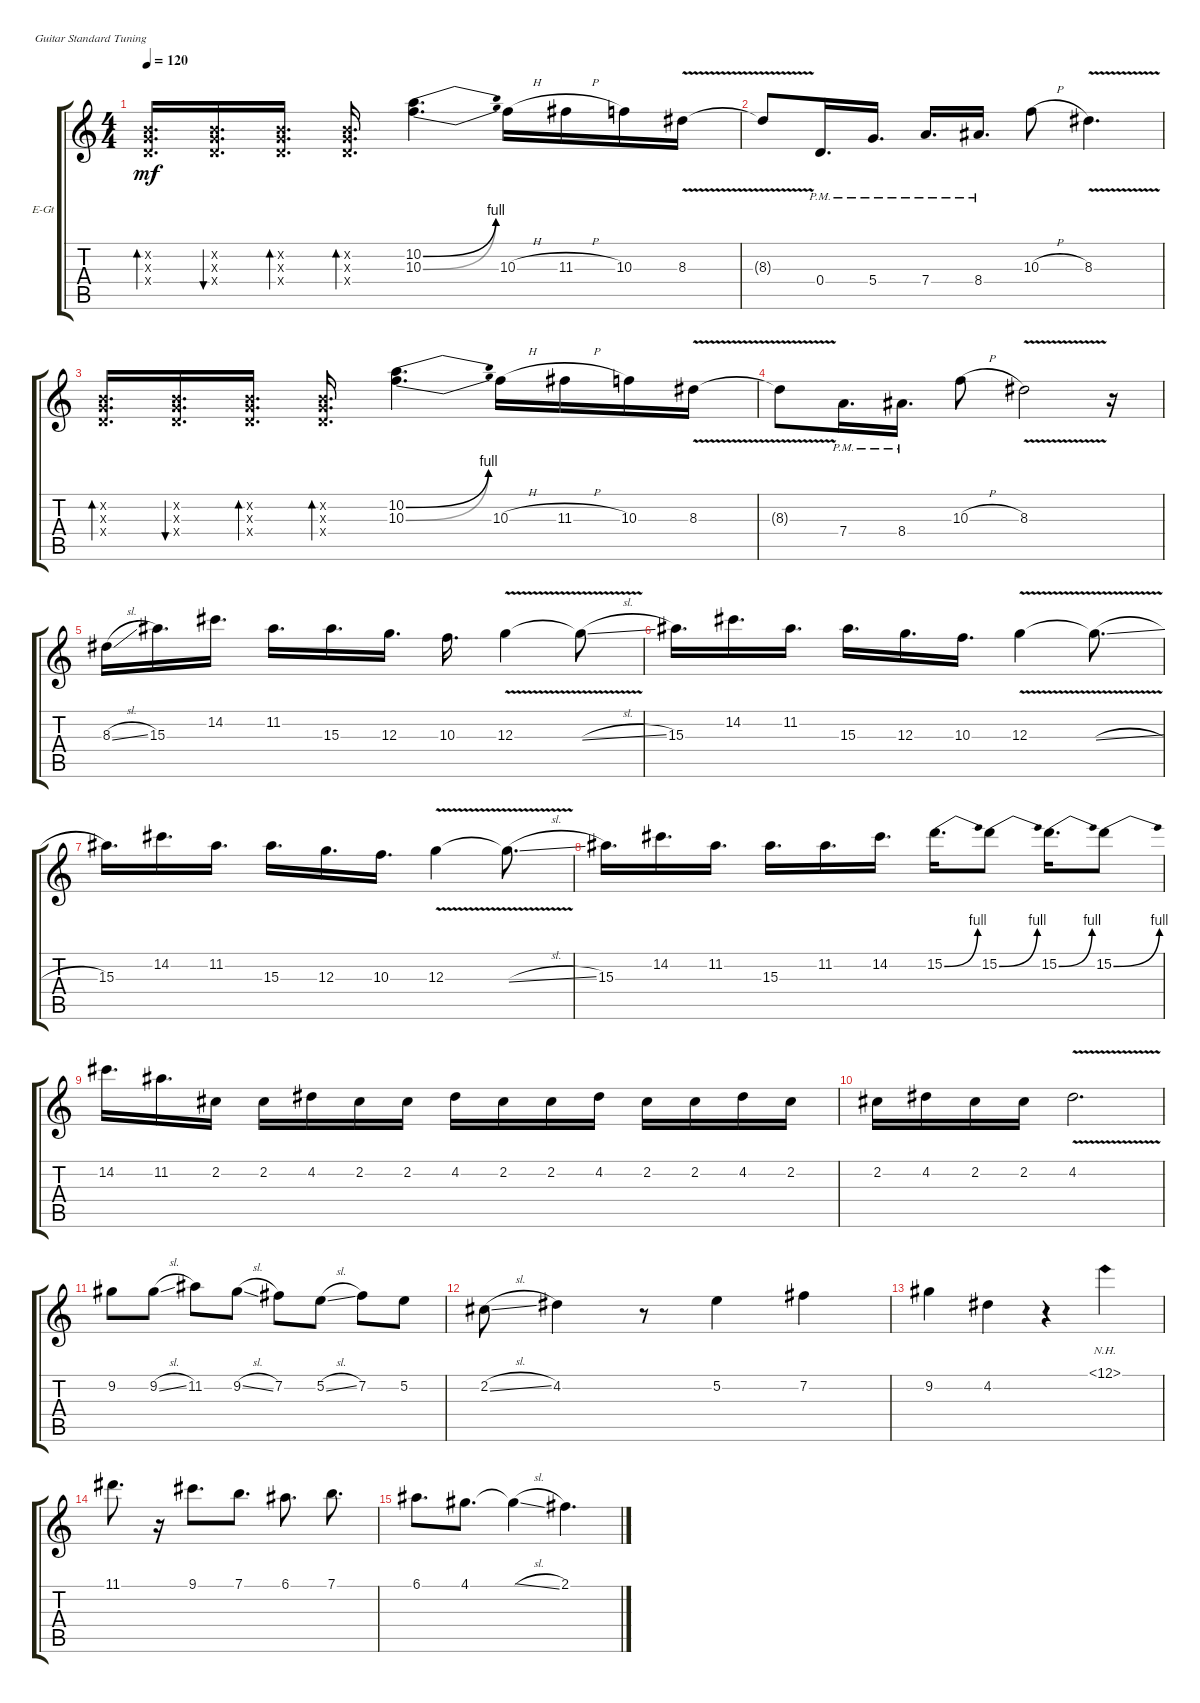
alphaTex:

\defaultSystemsLayout 4
\bracketExtendMode groupsimilarinstruments
\firstSystemTrackNameOrientation horizontal
\otherSystemsTrackNameOrientation horizontal
\track ("Electric Guitar" "E-Gt") {instrument overdrivenguitar}
\staff {score tabs}
\tuning (E4 B3 G3 D3 A2 E2)
\ts (4 4)
\tempo 120
\clef g2
\ks c
(0.4{x} 0.3{x} 0.2{x}).16{d bd 60 dy mf} (0.4{x} 0.3{x} 0.2{x}).16{d bu 30} (0.4{x} 0.3{x} 0.2{x}).16{d bd 60} (0.4{x} 0.3{x} 0.2{x}).16{d bd 60} (10.3{be (bend 0 0 15 4)} 10.2{be (bend 0 0 15 4)}).4{d} 10.3{h}.16 11.3{h}.16 10.3.16 8.3{v}.16 |
8.3{v t}.8 0.4{pm}.16{d} 5.4{pm}.16{d} 7.4{pm}.16{d} 8.4{pm}.16{d} 10.3{h}.8 8.3{v}.4{d} |
(0.4{x} 0.3{x} 0.2{x}).16{d bd 60} (0.4{x} 0.3{x} 0.2{x}).16{d bu 30} (0.4{x} 0.3{x} 0.2{x}).16{d bd 60} (0.4{x} 0.3{x} 0.2{x}).16{d bd 60} (10.3{be (bend 0 0 15 4)} 10.2{be (bend 0 0 15 4)}).4{d} 10.3{h}.16 11.3{h}.16 10.3.16 8.3{v}.16 |
8.3{v t}.8 7.4{pm}.16{d} 8.4{pm}.16{d} 10.3{h}.8 8.3{v}.2 r.16 |
8.3{sl}.16 15.3.16{d} 14.2.16{d} 11.2.16{d} 15.3.16{d} 12.3.16{d} 10.3.16{d} 12.3{v}.4 12.3{v sl t}.8 |
15.3.16{d} 14.2.16{d} 11.2.16{d} 15.3.16{d} 12.3.16{d} 10.3.16{d} 12.3{v}.4 12.3{v sl t}.8{d} |
15.3.16{d} 14.2.16{d} 11.2.16{d} 15.3.16{d} 12.3.16{d} 10.3.16{d} 12.3{v}.4 12.3{v sl t}.8{d} |
15.3.16{d} 14.2.16{d} 11.2.16{d} 15.3.16{d} 11.2.16{d} 14.2.16{d} 15.2{be (bend 0 0 15 4)}.16{d} 15.2{be (bend 0 0 15 4)}.8 15.2{be (bend 0 0 15 4)}.16{d} 15.2{be (bend 0 0 15 4)}.8 |
14.2.16{d} 11.2.16{d} 2.2.16 2.2.16 4.2.16 2.2.16 2.2.16 4.2.16 2.2.16 2.2.16 4.2.16 2.2.16 2.2.16 4.2.16 2.2.16 |
2.2.16 4.2.16 2.2.16 2.2.16 4.2{v}.2{d} |
9.2.8 9.2{sl}.8 11.2.8 9.2{sl}.8 7.2.8 5.2{sl}.8 7.2.8 5.2.8 |
2.2{sl}.8 4.2.4 r.8 5.2.4 7.2.4 |
9.2.4 4.2.4 r.4 12.1{nh}.4 |
11.1.8{d} r.16 9.1.8{d} 7.1.8{d} 6.1.8{d} 7.1.8{d} |
6.1.8{d} 4.1.8{d} 4.1{sl t}.4 2.1.4{d}
